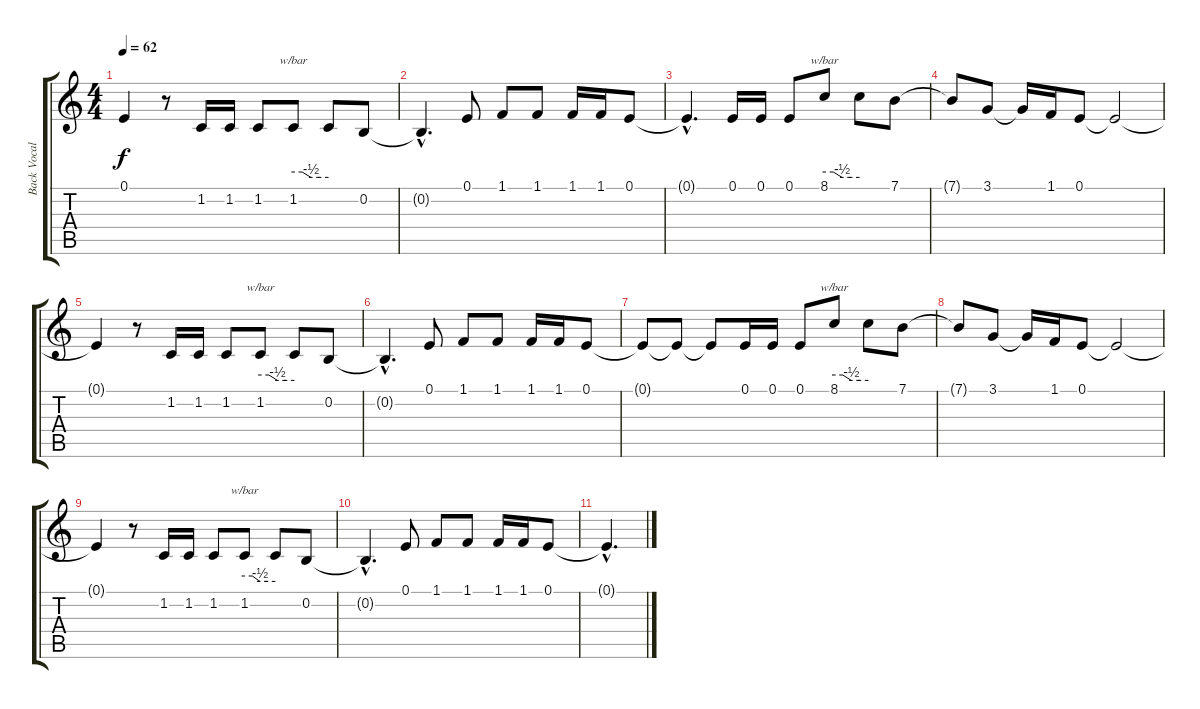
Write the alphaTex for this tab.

\track ("Back Vocals [Duff, Matt, Dave]" "Back Vocal") {instrument lead2sawtooth}
\staff {score tabs}
\tuning (E4 B3 G3 D3 A2 E2) {hide}
\ts (4 4)
\tempo 62
\clef g2
\ks c
0.1{t}.4{dy f} r.8 1.2.16 1.2.16 1.2.8 1.2.8{tbe (custom default 0 0 15 0 30 -2 45 -2 60 -2)} 1.2{t}.8 0.2.8 |
0.2{hac t}.4{d} 0.1.8 1.1.8 1.1.8 1.1.16 1.1.16 0.1.8 |
0.1{hac t}.4{d} 0.1.16 0.1.16 0.1.8 8.1.8{tbe (custom default 0 0 15 0 30 -2 45 -2 60 -2)} 8.1{t}.8 7.1.8 |
7.1{t}.8 3.1.8 3.1{t}.16 1.1.16 0.1.8 0.1{t}.2 |
0.1{t}.4 r.8 1.2.16 1.2.16 1.2.8 1.2.8{tbe (custom default 0 0 15 0 30 -2 45 -2 60 -2)} 1.2{t}.8 0.2.8 |
0.2{hac t}.4{d} 0.1.8 1.1.8 1.1.8 1.1.16 1.1.16 0.1.8 |
0.1{t}.8 0.1{t}.8 0.1{t}.8 0.1.16 0.1.16 0.1.8 8.1.8{tbe (custom default 0 0 15 0 30 -2 45 -2 60 -2)} 8.1{t}.8 7.1.8 |
7.1{t}.8 3.1.8 3.1{t}.16 1.1.16 0.1.8 0.1{t}.2 |
0.1{t}.4 r.8 1.2.16 1.2.16 1.2.8 1.2.8{tbe (custom default 0 0 15 0 30 -2 45 -2 60 -2)} 1.2{t}.8 0.2.8 |
0.2{hac t}.4{d} 0.1.8 1.1.8 1.1.8 1.1.16 1.1.16 0.1.8 |
0.1{hac t}.4{d}
